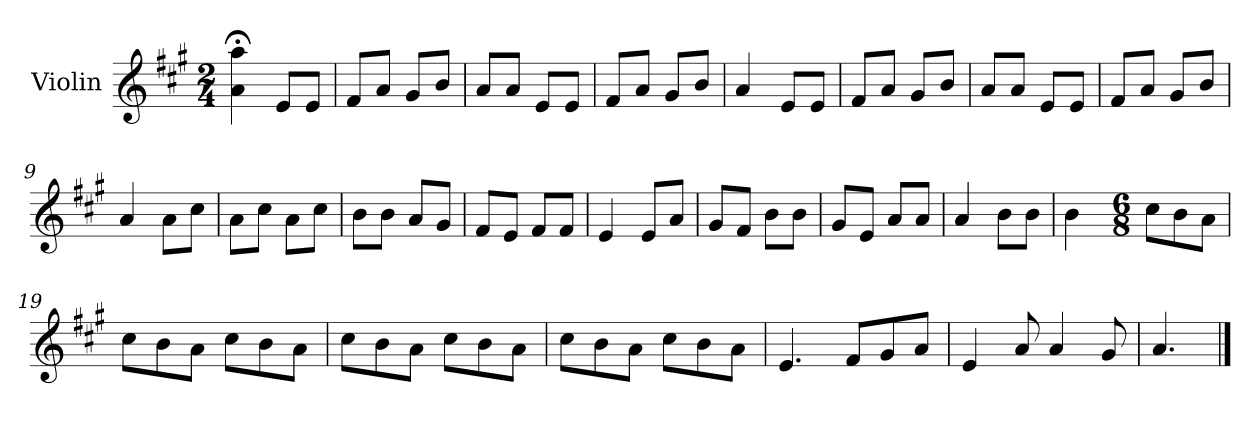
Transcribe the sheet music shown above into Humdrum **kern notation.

**kern
*part1
*staff1
*I"Violin
*I'Vln.
*clefG2
*k[f#c#g#]
*M2/4
=1
4a;<\ 4aa;<\
8e/L
8e/J
=2
8f#/L
8a/J
8g#/L
8b/J
=3
8a/L
8a/J
8e/L
8e/J
=4
8f#/L
8a/J
8g#/L
8b/J
=5
4a/
8e/L
8e/J
=6
8f#/L
8a/J
8g#/L
8b/J
=7
8a/L
8a/J
8e/L
8e/J
=8
8f#/L
8a/J
8g#/L
8b/J
!!LO:LB:g=z
=9
4a/
8a\L
8cc#\J
=10
8a\L
8cc#\J
8a\L
8cc#\J
=11
8b\L
8b\J
8a/L
8g#/J
=12
8f#/L
8e/J
8f#/L
8f#/J
=13
4e/
8e/L
8a/J
=14
8g#/L
8f#/J
8b\L
8b\J
=15
8g#/L
8e/J
8a/L
8a/J
=16
4a/
8b\L
8b\J
=17
4b\
!!LO:LB:g=z
=18-
*M6/8
8cc#\L
8b\
8a\J
=19
8cc#\L
8b\
8a\J
8cc#\L
8b\
8a\J
=20
8cc#\L
8b\
8a\J
8cc#\L
8b\
8a\J
=21
8cc#\L
8b\
8a\J
8cc#\L
8b\
8a\J
=22
4.e/
8f#/L
8g#/
8a/J
=23
4e/
8a/
4a/
8g#/
=24
4.a/
==
*-
